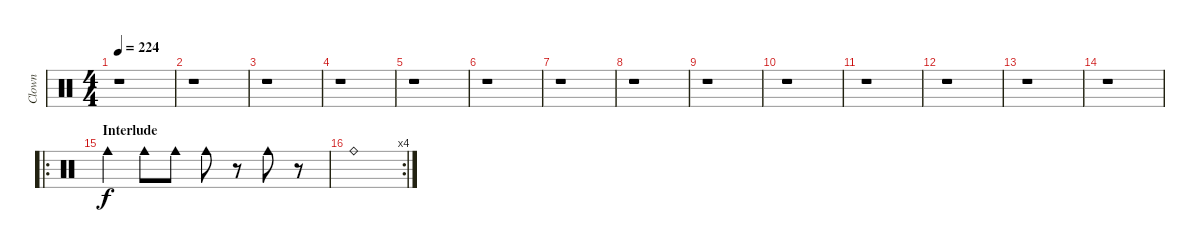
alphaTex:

\track ("Clown" "Clown") {instrument percussion}
\staff {score}
\articulation defaults
\ts (4 4)
\tempo 224
\clef neutral
\ks c
r.1{dy f} |
r.1 |
r.1 |
r.1 |
r.1 |
r.1 |
r.1 |
r.1 |
r.1 |
r.1 |
r.1 |
r.1 |
r.1 |
r.1 |
\ro
\section ("" "Interlude")
"Cowbell medium (hit)".4 "Cowbell medium (hit)".8 "Cowbell medium (hit)".8 "Cowbell medium (hit)".8 r.8 "Cowbell medium (hit)".8 r.8 |
\rc 4 "Ride (bell)".1
